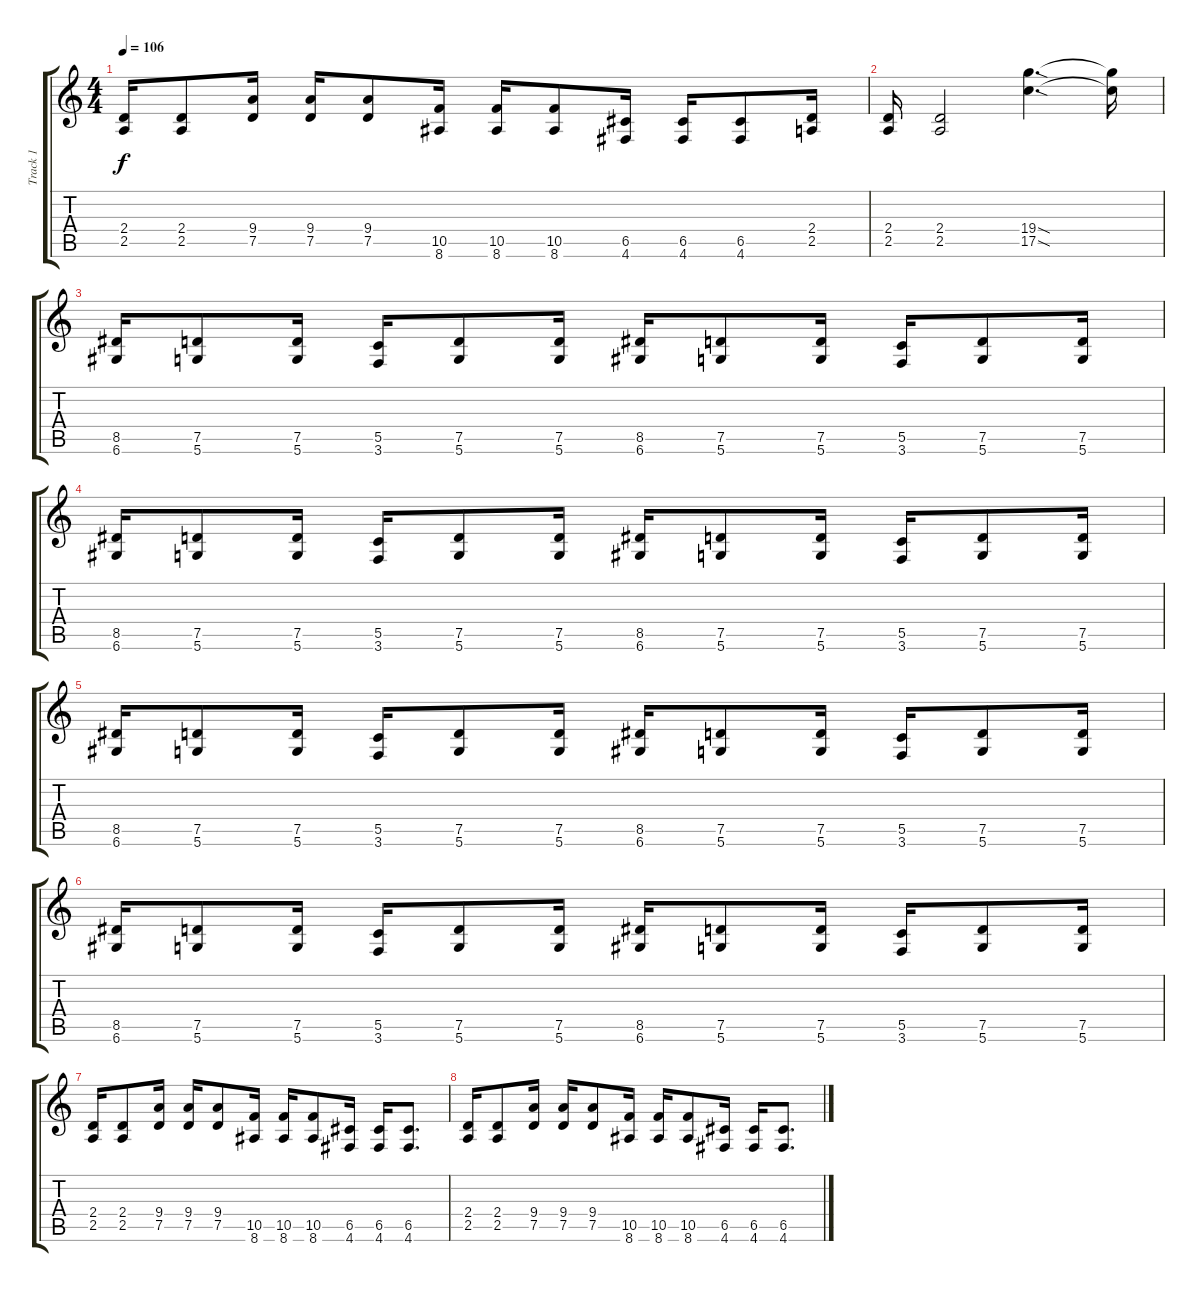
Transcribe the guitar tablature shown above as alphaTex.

\track ("Track 1" "Track 1") {instrument distortionguitar}
\staff {score tabs}
\tuning (D4 A3 F3 C3 G2 D2) {hide}
\ts (4 4)
\tempo 106
\clef g2
\ks c
(2.4 2.5).16{dy f} (2.4 2.5).8 (9.4 7.5).16 (9.4 7.5).16 (9.4 7.5).8 (10.5 8.6).16 (10.5 8.6).16 (10.5 8.6).8 (6.5 4.6).16 (6.5 4.6).16 (6.5 4.6).8 (2.4 2.5).16 |
(2.4 2.5).16 (2.4 2.5).2 (19.4{sod} 17.5{sod}).4{d} (19.4{t} 17.5{t}).16 |
(8.5 6.6).16 (7.5 5.6).8 (7.5 5.6).16 (5.5 3.6).16 (7.5 5.6).8 (7.5 5.6).16 (8.5 6.6).16 (7.5 5.6).8 (7.5 5.6).16 (5.5 3.6).16 (7.5 5.6).8 (7.5 5.6).16 |
(8.5 6.6).16 (7.5 5.6).8 (7.5 5.6).16 (5.5 3.6).16 (7.5 5.6).8 (7.5 5.6).16 (8.5 6.6).16 (7.5 5.6).8 (7.5 5.6).16 (5.5 3.6).16 (7.5 5.6).8 (7.5 5.6).16 |
(8.5 6.6).16 (7.5 5.6).8 (7.5 5.6).16 (5.5 3.6).16 (7.5 5.6).8 (7.5 5.6).16 (8.5 6.6).16 (7.5 5.6).8 (7.5 5.6).16 (5.5 3.6).16 (7.5 5.6).8 (7.5 5.6).16 |
(8.5 6.6).16 (7.5 5.6).8 (7.5 5.6).16 (5.5 3.6).16 (7.5 5.6).8 (7.5 5.6).16 (8.5 6.6).16 (7.5 5.6).8 (7.5 5.6).16 (5.5 3.6).16 (7.5 5.6).8 (7.5 5.6).16 |
(2.4 2.5).16 (2.4 2.5).8 (9.4 7.5).16 (9.4 7.5).16 (9.4 7.5).8 (10.5 8.6).16 (10.5 8.6).16 (10.5 8.6).8 (6.5 4.6).16 (6.5 4.6).16 (6.5 4.6).8{d} |
(2.4 2.5).16 (2.4 2.5).8 (9.4 7.5).16 (9.4 7.5).16 (9.4 7.5).8 (10.5 8.6).16 (10.5 8.6).16 (10.5 8.6).8 (6.5 4.6).16 (6.5 4.6).16 (6.5 4.6).8{d}
